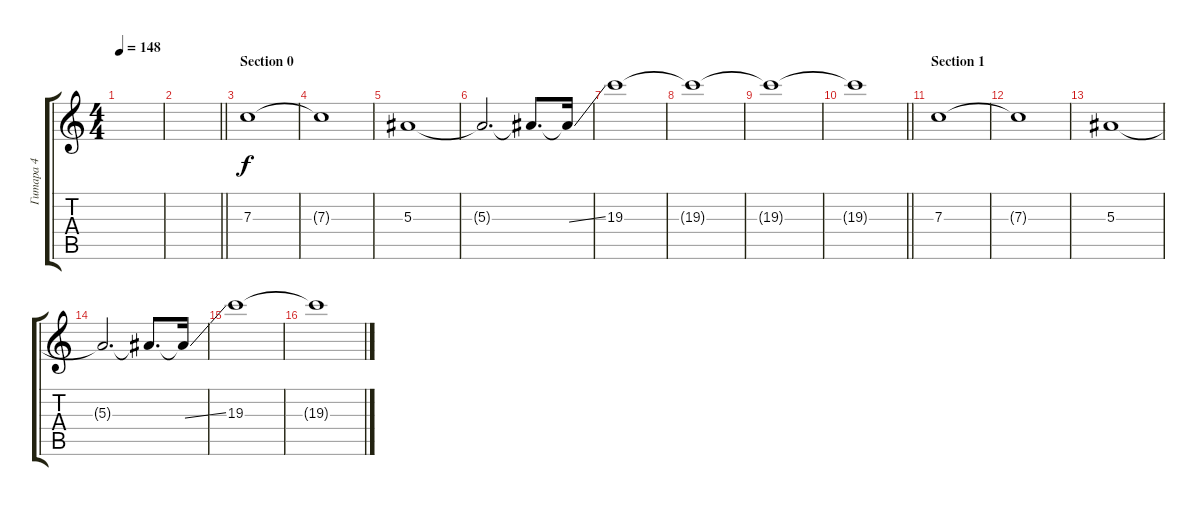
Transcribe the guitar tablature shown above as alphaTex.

\track ("Гитара 4" "Гитара 4") {instrument distortionguitar}
\staff {score tabs}
\tuning (D4 A3 F3 C3 G2 C2) {hide}
\ts (4 4)
\tempo 148
\clef g2
\ks c
|
\barLineRight lightlight
|
\section ("" "Section 0")
7.3.1 |
7.3{t}.1 |
5.3.1 |
5.3{t}.2{d} 5.3{t}.8{d} 5.3{ss t}.16 |
19.3.1 |
19.3{t}.1 |
19.3{t}.1 |
\barLineRight lightlight
19.3{t}.1 |
\section ("" "Section 1")
7.3.1 |
7.3{t}.1 |
5.3.1 |
5.3{t}.2{d} 5.3{t}.8{d} 5.3{ss t}.16 |
19.3.1 |
19.3{t}.1
